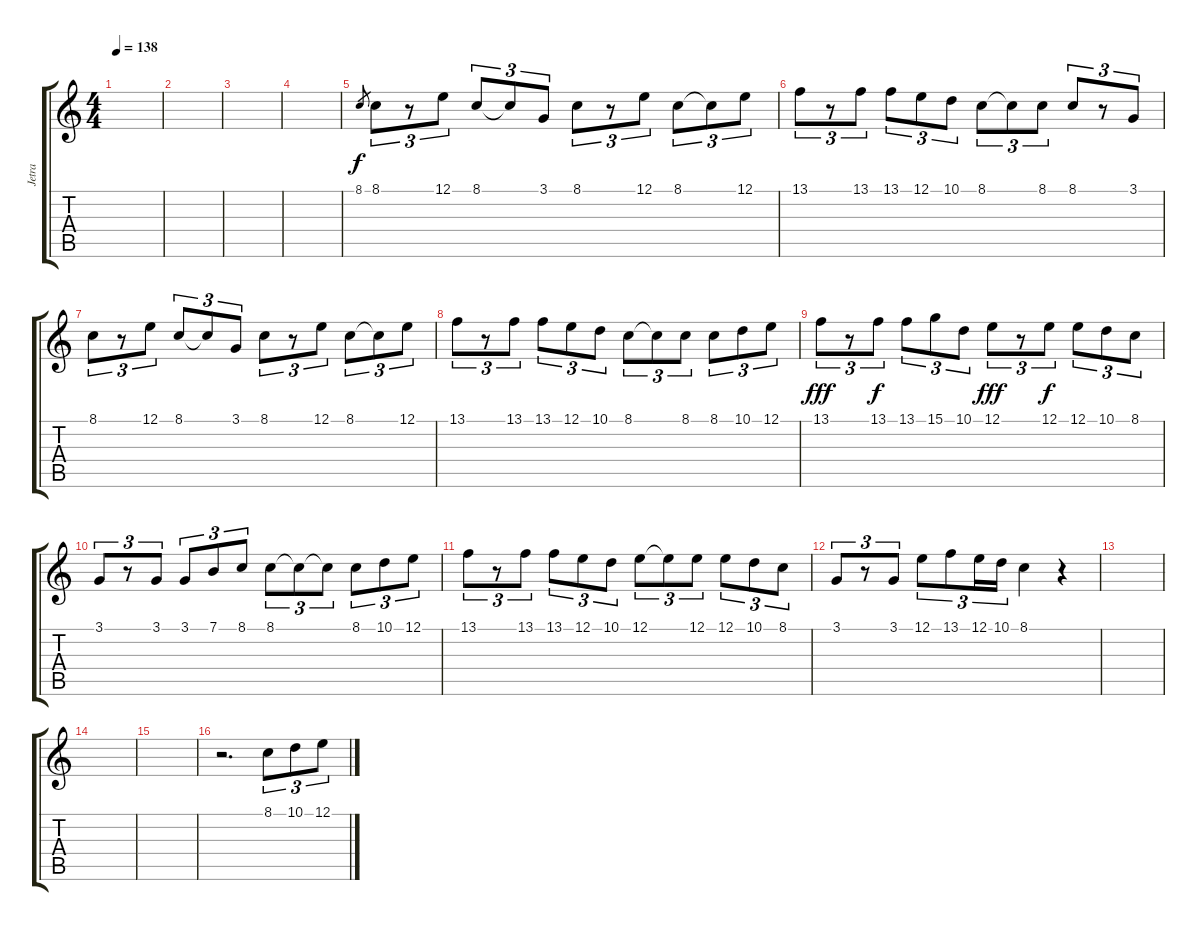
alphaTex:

\track ("Jetra" "Jetra") {instrument flute}
\staff {score tabs}
\tuning (E4 B3 G3 D3 A2 E2) {hide}
\ts (4 4)
\tempo 138
\clef g2
\ks c
|
|
|
|
8.1.8{gr} 8.1.8{tu (3 2)} r.8{tu (3 2)} 12.1.8{tu (3 2)} 8.1.8{tu (3 2)} 8.1{t}.8{tu (3 2)} 3.1.8{tu (3 2)} 8.1.8{tu (3 2)} r.8{tu (3 2)} 12.1.8{tu (3 2)} 8.1.8{tu (3 2)} 8.1{t}.8{tu (3 2)} 12.1.8{tu (3 2)} |
13.1.8{tu (3 2)} r.8{tu (3 2)} 13.1.8{tu (3 2)} 13.1.8{tu (3 2)} 12.1.8{tu (3 2)} 10.1.8{tu (3 2)} 8.1.8{tu (3 2)} 8.1{t}.8{tu (3 2)} 8.1.8{tu (3 2)} 8.1.8{tu (3 2)} r.8{tu (3 2)} 3.1.8{tu (3 2)} |
8.1.8{tu (3 2)} r.8{tu (3 2)} 12.1.8{tu (3 2)} 8.1.8{tu (3 2)} 8.1{t}.8{tu (3 2)} 3.1.8{tu (3 2)} 8.1.8{tu (3 2)} r.8{tu (3 2)} 12.1.8{tu (3 2)} 8.1.8{tu (3 2)} 8.1{t}.8{tu (3 2)} 12.1.8{tu (3 2)} |
13.1.8{tu (3 2)} r.8{tu (3 2)} 13.1.8{tu (3 2)} 13.1.8{tu (3 2)} 12.1.8{tu (3 2)} 10.1.8{tu (3 2)} 8.1.8{tu (3 2)} 8.1{t}.8{tu (3 2)} 8.1.8{tu (3 2)} 8.1.8{tu (3 2)} 10.1.8{tu (3 2)} 12.1.8{tu (3 2)} |
13.1.8{tu (3 2) dy fff} r.8{tu (3 2)} 13.1.8{tu (3 2) dy f} 13.1.8{tu (3 2)} 15.1.8{tu (3 2)} 10.1.8{tu (3 2)} 12.1.8{tu (3 2) dy fff} r.8{tu (3 2)} 12.1.8{tu (3 2) dy f} 12.1.8{tu (3 2)} 10.1.8{tu (3 2)} 8.1.8{tu (3 2)} |
3.1.8{tu (3 2)} r.8{tu (3 2)} 3.1.8{tu (3 2)} 3.1.8{tu (3 2)} 7.1.8{tu (3 2)} 8.1.8{tu (3 2)} 8.1.8{tu (3 2)} 8.1{t}.8{tu (3 2)} 8.1{t}.8{tu (3 2)} 8.1.8{tu (3 2)} 10.1.8{tu (3 2)} 12.1.8{tu (3 2)} |
13.1.8{tu (3 2)} r.8{tu (3 2)} 13.1.8{tu (3 2)} 13.1.8{tu (3 2)} 12.1.8{tu (3 2)} 10.1.8{tu (3 2)} 12.1.8{tu (3 2)} 12.1{t}.8{tu (3 2)} 12.1.8{tu (3 2)} 12.1.8{tu (3 2)} 10.1.8{tu (3 2)} 8.1.8{tu (3 2)} |
3.1.8{tu (3 2)} r.8{tu (3 2)} 3.1.8{tu (3 2)} 12.1.8{tu (3 2)} 13.1.8{tu (3 2)} 12.1.16{tu (3 2)} 10.1.16{tu (3 2)} 8.1.4 r.4 |
\section ("" "")
|
|
|
r.2{d} 8.1.8{tu (3 2)} 10.1.8{tu (3 2)} 12.1.8{tu (3 2)}
